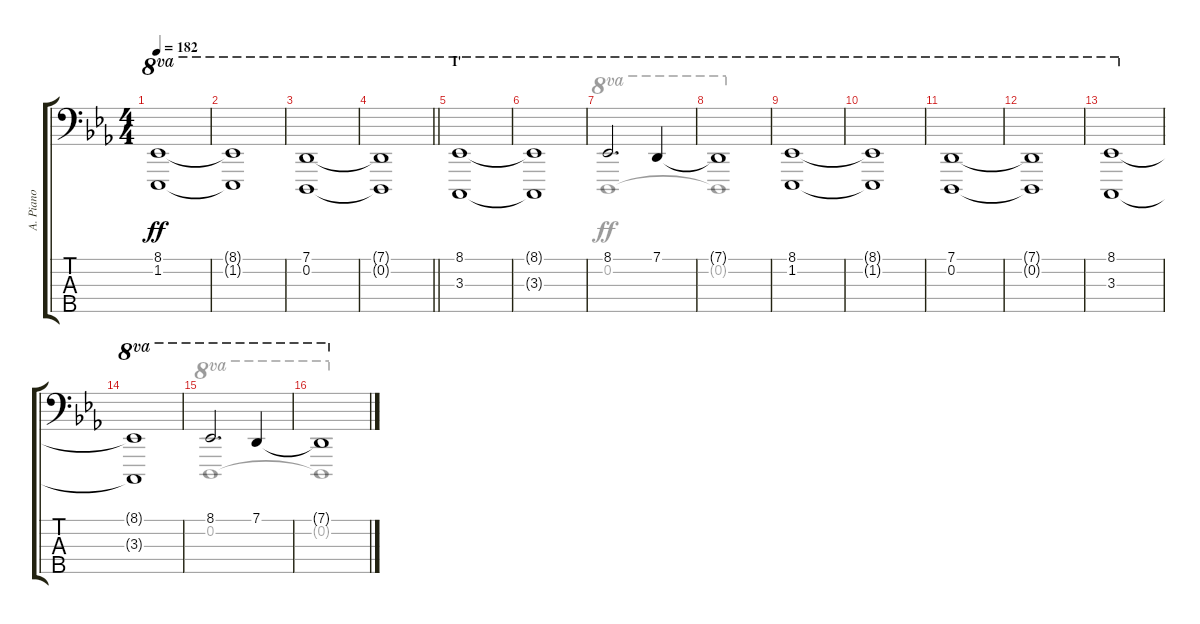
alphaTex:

\track ("A. Piano" "A. Piano") {instrument acousticgrandpiano}
\staff {score tabs}
\tuning (G2 D2 A1 E1 B0) {hide}
\voice
\ts (4 4)
\tempo 182
\clef f4
\ks eb
(8.1 1.2).1{ot 8va dy ff} |
(8.1{t} 1.2{t}).1{ot 8va} |
(7.1 0.2).1{ot 8va} |
\barLineRight lightlight
(7.1{t} 0.2{t}).1{ot 8va} |
\section ("" "I'")
(8.1 3.3).1{ot 8va} |
(8.1{t} 3.3{t}).1{ot 8va} |
8.1.2{d ot 8va} 7.1.4{ot 8va} |
7.1{t}.1{ot 8va} |
(8.1 1.2).1{ot 8va} |
(8.1{t} 1.2{t}).1{ot 8va} |
(7.1 0.2).1{ot 8va} |
(7.1{t} 0.2{t}).1{ot 8va} |
(8.1 3.3).1{ot 8va} |
(8.1{t} 3.3{t}).1{ot 8va} |
8.1.2{d ot 8va} 7.1.4{ot 8va} |
7.1{t}.1{ot 8va}
\voice
\clef f4
\ottava regular
\simile none
\ks eb
|
|
|
\barLineRight lightlight
|
|
|
0.2.1{ot 8va} |
0.2{t}.1{ot 8va} |
|
|
|
|
|
|
0.2.1{ot 8va} |
0.2{t}.1{ot 8va}
